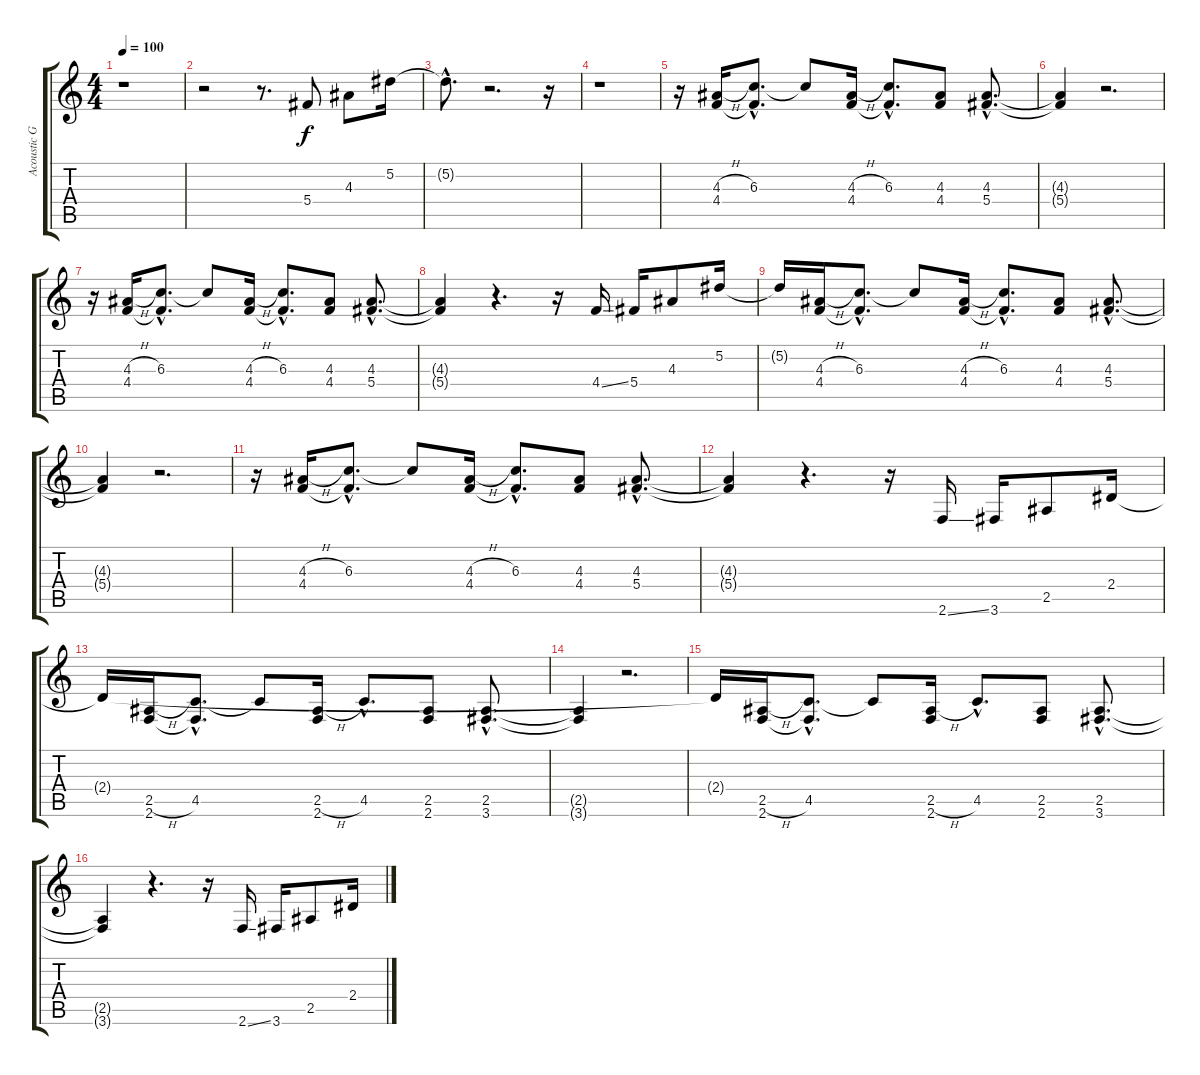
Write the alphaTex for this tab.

\track ("Acoustic Guitar (Jerry Cantrell)" "Acoustic G") {instrument acousticguitarsteel}
\staff {score tabs}
\tuning (Eb4 Bb3 Gb3 Db3 Ab2 Eb2) {hide}
\ts (4 4)
\tempo 100
\clef g2
\ks c
r.1{dy f instrument acousticguitarsteel} |
r.2 r.8{d} 5.4.8 4.3.8 5.2.16 |
5.2{hac t}.8{d} r.2{d} r.16 |
r.1 |
r.16 (4.3{h} 4.4).16 (6.3{hac} 4.4{hac t}).8{d} 6.3{t}.8 (4.3{h} 4.4).16 (6.3{hac} 4.4{hac t}).8{d} (4.3 4.4).8 (4.3{hac} 5.4{hac}).8{d} |
(4.3{t} 5.4{t}).4 r.2{d} |
r.16 (4.3{h} 4.4).16 (6.3{hac} 4.4{hac t}).8{d} 6.3{t}.8 (4.3{h} 4.4).16 (6.3{hac} 4.4{hac t}).8{d} (4.3 4.4).8 (4.3{hac} 5.4{hac}).8{d} |
(4.3{t} 5.4{t}).4 r.4{d} r.16 4.4{ss}.16 5.4.16 4.3.8 5.2.16 |
5.2{t}.16 (4.3{h} 4.4).16 (6.3{hac} 4.4{hac t}).8{d} 6.3{t}.8 (4.3{h} 4.4).16 (6.3{hac} 4.4{hac t}).8{d} (4.3 4.4).8 (4.3{hac} 5.4{hac}).8{d} |
(4.3{t} 5.4{t}).4 r.2{d} |
r.16 (4.3{h} 4.4).16 (6.3{hac} 4.4{hac t}).8{d} 6.3{t}.8 (4.3{h} 4.4).16 (6.3{hac} 4.4{hac t}).8{d} (4.3 4.4).8 (4.3{hac} 5.4{hac}).8{d} |
(4.3{t} 5.4{t}).4 r.4{d} r.16 2.6{ss}.16 3.6.16 2.5.8 2.4.16 |
2.4{t}.16 (2.5{h} 2.6).16 (4.5{hac} 2.6{hac t}).8{d} 4.5{t}.8 (2.5{h} 2.6).16 4.5{hac}.8{d} (2.5 2.6).8 (2.5{hac} 3.6{hac}).8{d} |
(2.5{t} 3.6{t}).4 r.2{d} |
2.4{t}.16 (2.5{h} 2.6).16 (4.5{hac} 2.6{hac t}).8{d} 4.5{t}.8 (2.5{h} 2.6).16 4.5{hac}.8{d} (2.5 2.6).8 (2.5{hac} 3.6{hac}).8{d} |
(2.5{t} 3.6{t}).4 r.4{d} r.16 2.6{ss}.16 3.6.16 2.5.8 2.4.16
